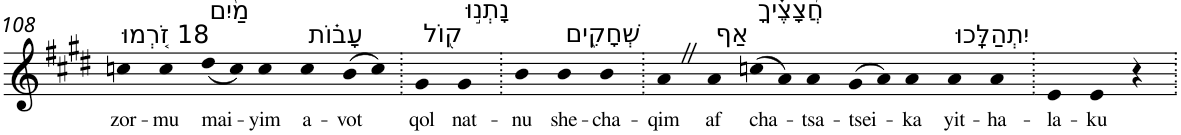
**kern	**text
*part1	*part1
*staff1	*staff1
*I"Piano	*
*I'Pno	*
!!LO:PB:g=z
*clefG2	*
*k[f#c#g#d#]	*
*E:	*
=108	=108
!LO:TX:a:t=18 זֹ֤רְמוּ	!
!	!LO:LY:b
4ccn	zor-
!	!LO:LY:b
4cc	-mu
!LO:TX:a:t=מַ֨יִם	!
!	!LO:LY:b
(<8dd#	mai-
8cc)	.
!	!LO:LY:b
4cc	-yim
!LO:TX:a:t=עָב֗וֹת	!
!	!LO:LY:b
4cc	a-
!	!LO:LY:b
(>8b	-vot
8cc)	.
=109.	=109.
!LO:TX:a:t=ק֭וֹל	!
!	!LO:LY:b
4g#	qol
!LO:TX:a:t=נָתְנ֣וּ	!
!	!LO:LY:b
4g#	nat-
=110.	=110.
!	!LO:LY:b
4b	-nu
!LO:TX:a:t=שְׁחָקִ֑ים	!
!	!LO:LY:b
4b	she-
!	!LO:LY:b
4b	-cha-
=111.	=111.
!	!LO:LY:b
4aZ	-qim
!LO:TX:a:t=אַף	!
!	!LO:LY:b
4a	af
!LO:TX:a:t=חֲ֝צָצֶ֗יךָ	!
!	!LO:LY:b
(>8ccn	cha-
8a)	.
!	!LO:LY:b
4a	-tsa-
!	!LO:LY:b
(>8g#	-tsei-
8a)	.
!	!LO:LY:b
4a	-ka
!LO:TX:a:t=יִתְהַלָּֽכוּ	!
!	!LO:LY:b
4a	yit-
!	!LO:LY:b
4a	-ha-
=112.	=112.
!	!LO:LY:b
4e	-la-
!	!LO:LY:b
4e	-ku
4r	.
=.	=.
*-	*-
